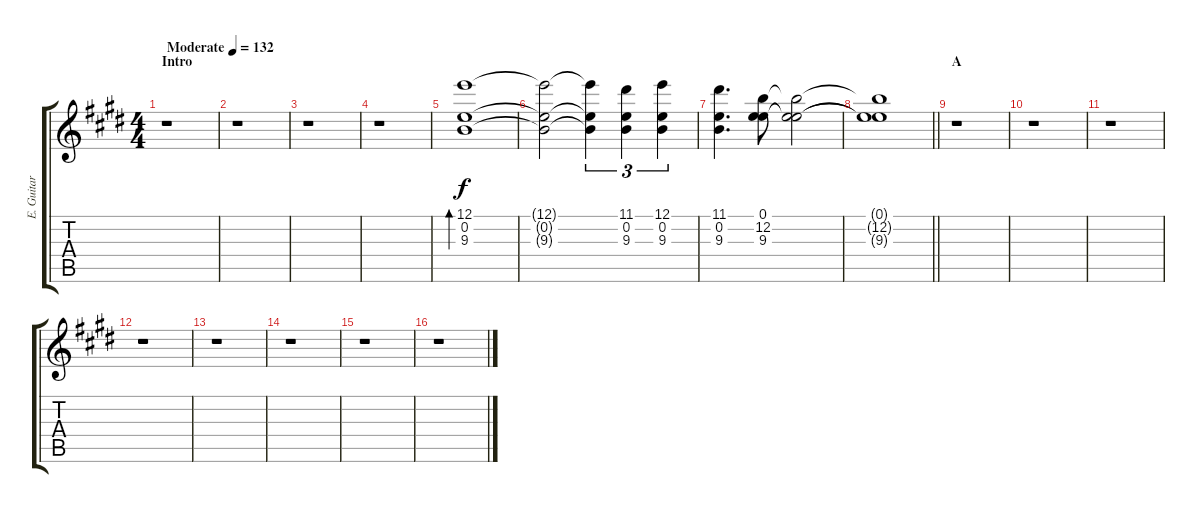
\track ("E. Guitar I" "E. Guitar ") {instrument electricguitarjazz}
\staff {score tabs}
\tuning (E4 B3 G3 D3 A2 E2) {hide}
\ts (4 4)
\section ("" "Intro")
\tempo (132 "Moderate")
\clef g2
\ks e
r.1{dy f instrument electricguitarjazz} |
r.1 |
r.1 |
r.1 |
(12.1 0.2 9.3).1{bd 240} |
(12.1{t} 0.2{t} 9.3{t}).2 (12.1{t} 0.2{t} 9.3{t}).4{tu (3 2)} (11.1 0.2 9.3).4{tu (3 2)} (12.1 0.2 9.3).4{tu (3 2)} |
(11.1 0.2 9.3).4{d} (0.1 12.2 9.3).8 (0.1{t} 12.2{t} 9.3{t}).2 |
\barLineRight lightlight
(0.1{t} 12.2{t} 9.3{t}).1 |
\section ("" "A")
r.1 |
r.1 |
r.1 |
r.1 |
r.1 |
r.1 |
r.1 |
r.1
